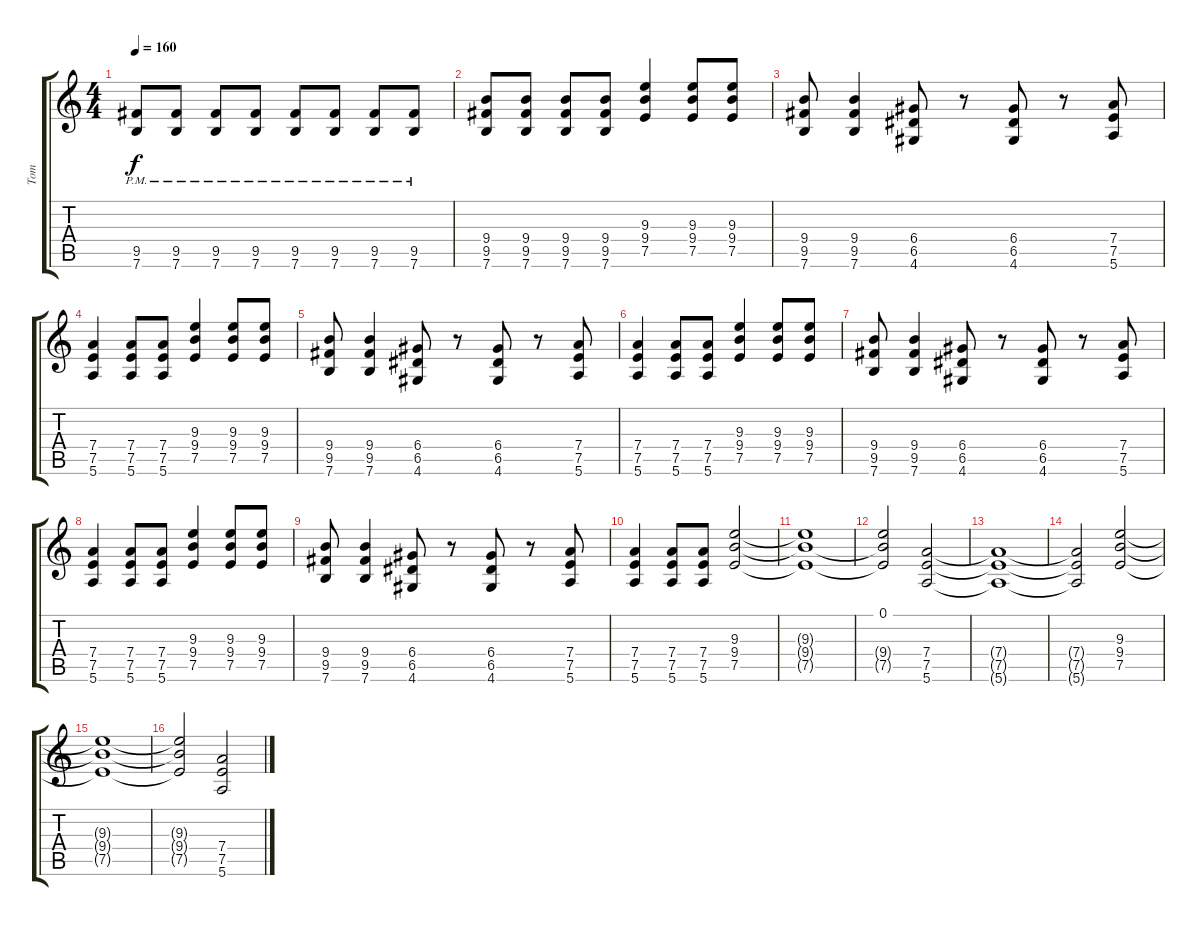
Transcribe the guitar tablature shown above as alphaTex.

\track ("Tom" "Tom") {instrument overdrivenguitar}
\staff {score tabs}
\tuning (E4 B3 G3 D3 A2 E2) {hide}
\ts (4 4)
\tempo 160
\clef g2
\ks c
(9.5{pm} 7.6{pm}).8{dy f} (9.5{pm} 7.6{pm}).8 (9.5{pm} 7.6{pm}).8 (9.5{pm} 7.6{pm}).8 (9.5{pm} 7.6{pm}).8 (9.5{pm} 7.6{pm}).8 (9.5{pm} 7.6{pm}).8 (9.5{pm} 7.6{pm}).8 |
(9.4 9.5 7.6).8 (9.4 9.5 7.6).8 (9.4 9.5 7.6).8 (9.4 9.5 7.6).8 (9.3 9.4 7.5).4 (9.3 9.4 7.5).8 (9.3 9.4 7.5).8 |
(9.4 9.5 7.6).8 (9.4 9.5 7.6).4 (6.4 6.5 4.6).8 r.8 (6.4 6.5 4.6).8 r.8 (7.4 7.5 5.6).8 |
(7.4 7.5 5.6).4 (7.4 7.5 5.6).8 (7.4 7.5 5.6).8 (9.3 9.4 7.5).4 (9.3 9.4 7.5).8 (9.3 9.4 7.5).8 |
(9.4 9.5 7.6).8 (9.4 9.5 7.6).4 (6.4 6.5 4.6).8 r.8 (6.4 6.5 4.6).8 r.8 (7.4 7.5 5.6).8 |
(7.4 7.5 5.6).4 (7.4 7.5 5.6).8 (7.4 7.5 5.6).8 (9.3 9.4 7.5).4 (9.3 9.4 7.5).8 (9.3 9.4 7.5).8 |
(9.4 9.5 7.6).8 (9.4 9.5 7.6).4 (6.4 6.5 4.6).8 r.8 (6.4 6.5 4.6).8 r.8 (7.4 7.5 5.6).8 |
(7.4 7.5 5.6).4 (7.4 7.5 5.6).8 (7.4 7.5 5.6).8 (9.3 9.4 7.5).4 (9.3 9.4 7.5).8 (9.3 9.4 7.5).8 |
(9.4 9.5 7.6).8 (9.4 9.5 7.6).4 (6.4 6.5 4.6).8 r.8 (6.4 6.5 4.6).8 r.8 (7.4 7.5 5.6).8 |
(7.4 7.5 5.6).4 (7.4 7.5 5.6).8 (7.4 7.5 5.6).8 (9.3 9.4 7.5).2 |
(9.3{t} 9.4{t} 7.5{t}).1 |
(0.1 9.4{t} 7.5{t}).2 (7.4 7.5 5.6).2 |
(7.4{t} 7.5{t} 5.6{t}).1 |
(7.4{t} 7.5{t} 5.6{t}).2 (9.3 9.4 7.5).2 |
(9.3{t} 9.4{t} 7.5{t}).1 |
(9.3{t} 9.4{t} 7.5{t}).2 (7.4 7.5 5.6).2
